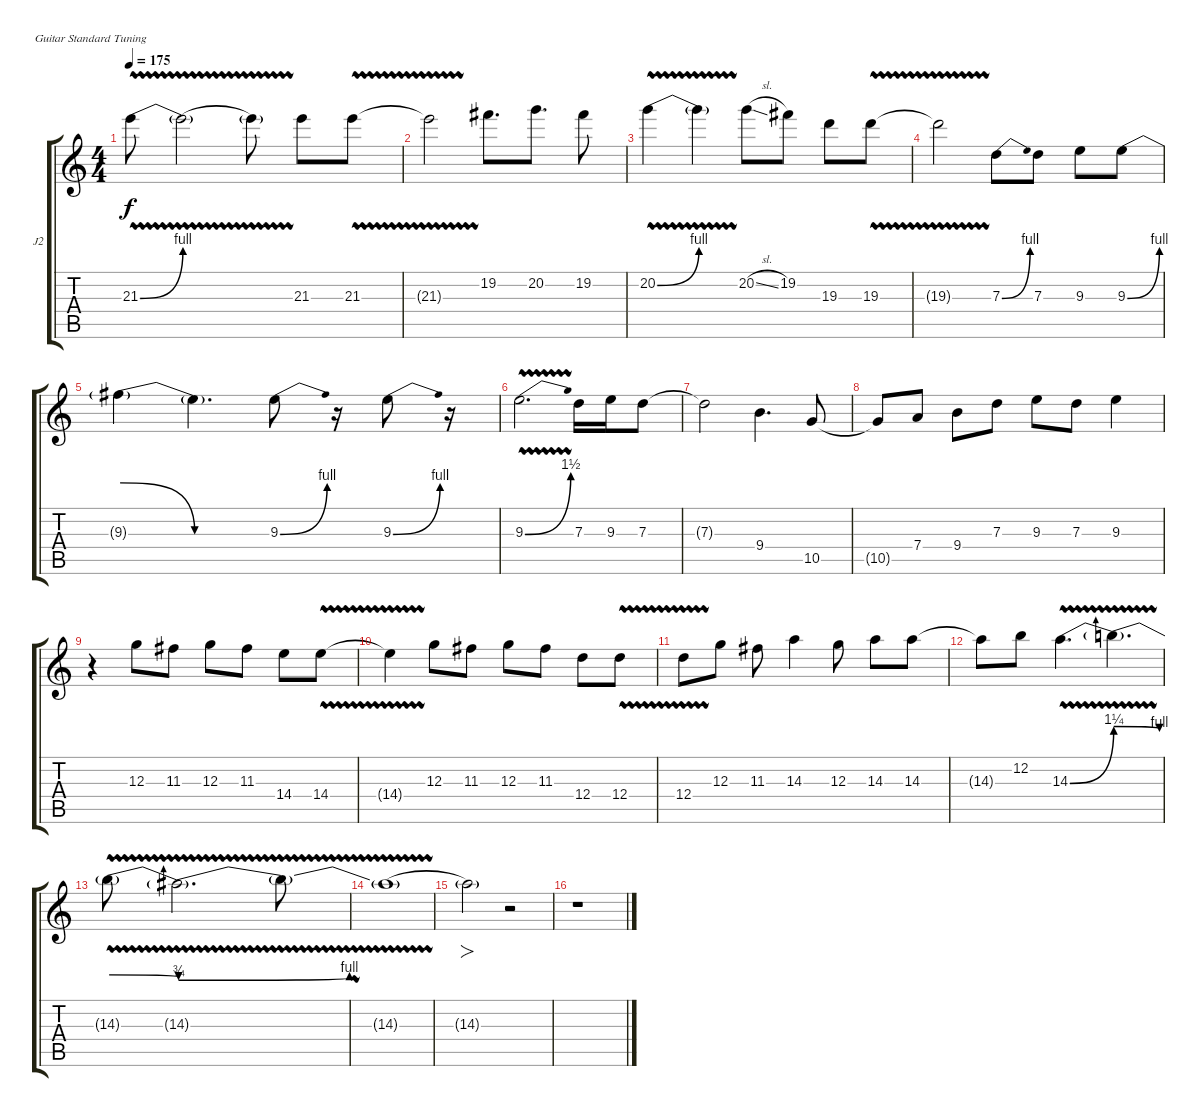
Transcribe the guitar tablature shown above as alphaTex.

\defaultSystemsLayout 4
\bracketExtendMode groupsimilarinstruments
\firstSystemTrackNameOrientation horizontal
\otherSystemsTrackNameOrientation horizontal
\track ("J Mascis 2/solo double" "J2") {instrument electricguitarclean}
\staff {score tabs}
\tuning (E4 B3 G3 D3 A2 E2)
\ts (4 4)
\tempo 175
\clef g2
\ks c
21.3{be (bend 0 0 6 4) vw}.8{dy f} 21.3{be (hold 0 0 60 0) vw t}.2 21.3{be (hold 0 0 60 0) vw t}.8 21.3.8 21.3{vw}.8 |
21.3{vw t}.2 19.2.8{d} 20.2.8{d} 19.2.8 |
20.2{be (bend 0 0 15 4) vw}.4 20.2{be (hold 0 0 60 0) vw t}.4 20.2{sl}.8 19.2.8 19.3.8 19.3{vw}.8 |
19.3{vw t}.2 7.3{be (bend 0 0 6.6 4)}.8 7.3.8 9.3.8 9.3{be (bend 0 0 6.6 4)}.8 |
9.3{be (release 0 4 59.4 0) t}.4 9.3{be (hold 0 0 60 0) t}.4{d} 9.3{be (bend 0 0 11.4 4)}.8 r.16 9.3{be (bend 0 0 11.4 4)}.8 r.16 |
9.3{be (bend 0 0 6 6) vw}.2{d} 7.3.16 9.3.16 7.3.8 |
7.3{t}.2 9.4.4{d} 10.5.8 |
10.5{t}.8 7.4.8 9.4.8 7.3.8 9.3.8 7.3.8 9.3.4 |
r.4 12.3.8 11.3.8 12.3.8 11.3.8 14.4.8 14.4{vw}.8 |
14.4{vw t}.4 12.3.8 11.3.8 12.3.8 11.3.8 12.4.8 12.4{vw}.8 |
12.4{vw}.8 12.3.8 11.3.8 14.3.4 12.3.8 14.3.8 14.3.8 |
14.3{t}.8 12.2.8 14.3{be (bend 0 0 60 5) vw}.4{d} 14.3{be (release 0 5 60 4) vw t}.4{d} |
14.3{be (release 0 4 59.4 3) vw t}.8 14.3{be (bend 0 3 59.4 4) vw t}.2{d} 14.3{vw t}.8 |
14.3{be (hold 0 0 60 0) t}.1 |
14.3{be (hold 0 0 60 0) t}.2{fo} r.2 |
r.1
